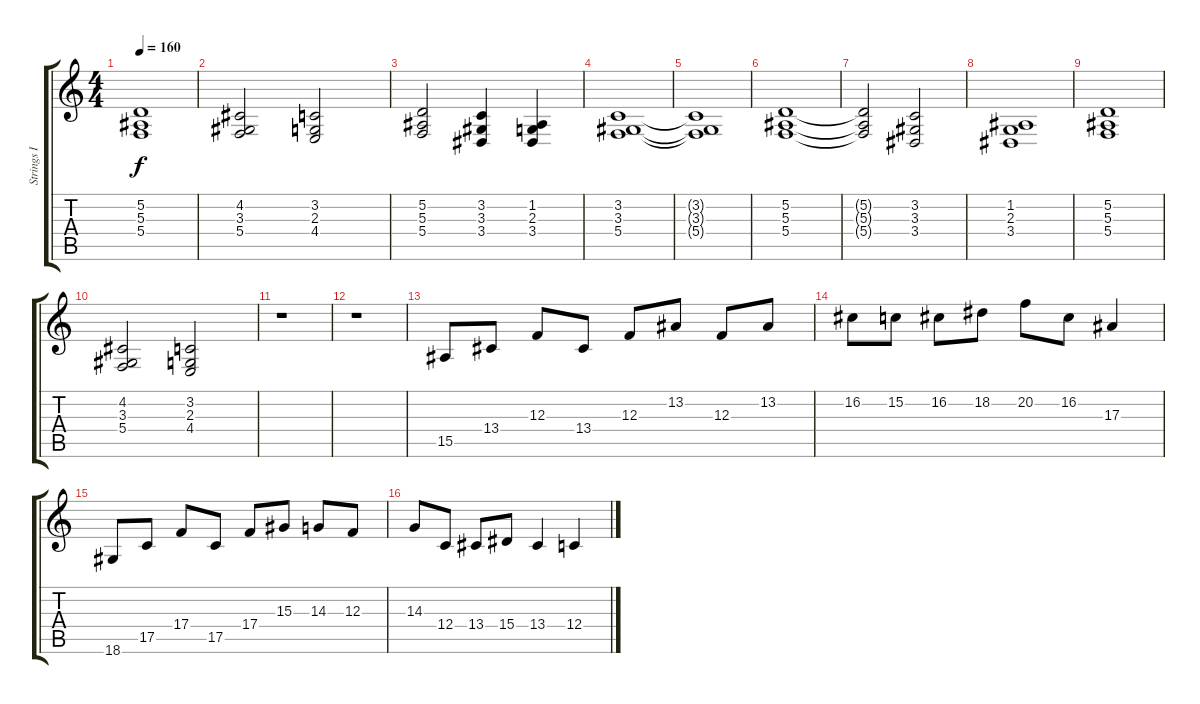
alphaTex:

\track ("Strings I" "Strings I") {instrument stringensemble1}
\staff {score tabs}
\tuning (D4 A3 F3 C3 G2 D2) {hide}
\ts (4 4)
\tempo 160
\clef g2
\ks c
(5.2 5.3 5.4).1{dy f} |
(4.2 3.3 5.4).2 (3.2 2.3 4.4).2 |
(5.2 5.3 5.4).2 (3.2 3.3 3.4).4 (1.2 2.3 3.4).4 |
(3.2 3.3 5.4).1 |
(3.2{t} 3.3{t} 5.4{t}).1 |
(5.2 5.3 5.4).1 |
(5.2{t} 5.3{t} 5.4{t}).2 (3.2 3.3 3.4).2 |
(1.2 2.3 3.4).1 |
(5.2 5.3 5.4).1 |
(4.2 3.3 5.4).2 (3.2 2.3 4.4).2 |
r.1 |
r.1 |
15.5.8{volume 13} 13.4.8 12.3.8 13.4.8 12.3.8 13.2.8 12.3.8 13.2.8 |
16.2.8 15.2.8 16.2.8 18.2.8 20.2.8 16.2.8 17.3.4 |
18.6.8 17.5.8 17.4.8 17.5.8 17.4.8 15.3.8 14.3.8 12.3.8 |
14.3.8 12.4.8 13.4.8 15.4.8 13.4.4 12.4.4
